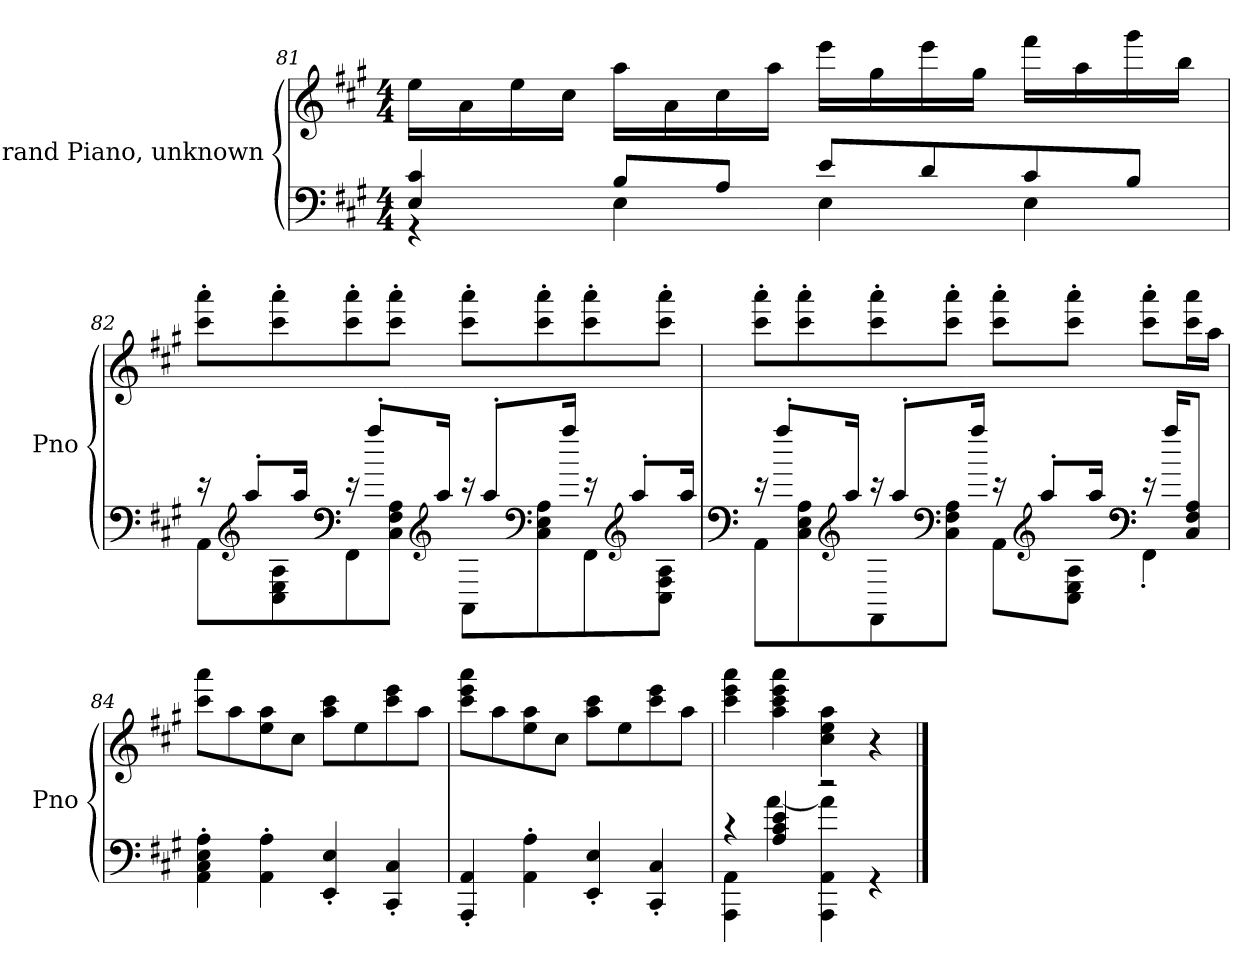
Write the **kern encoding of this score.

**kern	**kern
*part1	*part1
*staff2	*staff1
*I"Grand Piano, unknown	*
*I'Pno	*
*clefF4	*clefG2
*k[f#c#g#]	*k[f#c#g#]
*M4/4	*M4/4
=81	=81
*^	*
4E/ 4c#/	4r	16ee\LL
.	.	16a\
.	.	16ee\
.	.	16cc#\JJ
8B/L	4E\	16aa\LL
.	.	16a\
8A/J	.	16cc#\
.	.	16aa\JJ
8e/L	4E\	16eee\LL
.	.	16gg#\
8d/	.	16eee\
.	.	16gg#\JJ
8c#/	4E\	16fff#\LL
.	.	16aa\
8B/J	.	16ggg#\
.	.	16bb\JJ
!!LO:LB:g=z
=82	=82	=82
16r	8AA\L	8ccc#\' 8aaa\'L
*clefG2	*	*
8aa'/L	.	.
.	8C#\ 8E\ 8A\	8ccc#\' 8aaa\'
16aa/Jk	.	.
*clefF4	*	*
16r	8FF#\	8ccc#\' 8aaa\'
8aa'/L	.	.
.	8C#\ 8F#\ 8A\J	8ccc#\' 8aaa\'J
*clefG2	*	*
16aa/Jk	.	.
16r	8AA\L	8ccc#\' 8aaa\'L
8aa'/L	.	.
*clefF4	*	*
.	8C#\ 8E\ 8A\	8ccc#\' 8aaa\'
16aa/Jk	.	.
16r	8FF#\	8ccc#\' 8aaa\'
*clefG2	*	*
8aa'/L	.	.
.	8C#\ 8F#\ 8A\J	8ccc#\' 8aaa\'J
16aa/Jk	.	.
=83	=83	=83
*clefF4	*	*
16r	8AA\L	8ccc#\' 8aaa\'L
8aa'/L	.	.
.	8C#\ 8E\ 8A\	8ccc#\' 8aaa\'
*clefG2	*	*
16aa/Jk	.	.
16r	8FF#\	8ccc#\' 8aaa\'
8aa'/L	.	.
*clefF4	*	*
.	8C#\ 8F#\ 8A\J	8ccc#\' 8aaa\'J
16aa/Jk	.	.
16r	8AA\L	8ccc#\' 8aaa\'L
*clefG2	*	*
8aa'/L	.	.
.	8C#\ 8E\ 8A\J	8ccc#\' 8aaa\'J
16aa/Jk	.	.
*clefF4	*	*
16r	4FF#'\	8ccc#\' 8aaa\'L
16aa/KL	.	.
8C#/ 8F#/ 8A/J	.	16ccc#\ 16aaa\L
.	.	16aa\JJ
*v	*v	*
!!LO:PB:g=z
=84	=84
4AA\' 4C#\' 4E\' 4A\'	8ccc#\ 8aaa\L
.	8aa\
4AA\' 4A\'	8ee\ 8aa\
.	8cc#\J
4EE/' 4E/'	8aa\ 8ccc#\L
.	8ee\
4CC#/' 4C#/'	8ccc#\ 8eee\
.	8aa\J
=85	=85
4AAA/' 4AA/'	8ccc#\ 8eee\ 8aaa\L
.	8aa\
4AA\' 4A\'	8ee\ 8aa\
.	8cc#\J
4EE/' 4E/'	8aa\ 8ccc#\L
.	8ee\
4CC#/' 4C#/'	8ccc#\ 8eee\
.	8aa\J
=86	=86
*^	*
4r	4AAA\ 4AA\	4ccc#\ 4eee\ 4aaa\
4A/ 4c#/ 4e/	[4a\	4aa\ 4ccc#\ 4eee\ 4aaa\
2r	4AAA\ 4AA\ 4a\]	4cc#\ 4ee\ 4aa\
.	4r	4r
*v	*v	*
==	==
*-	*-
